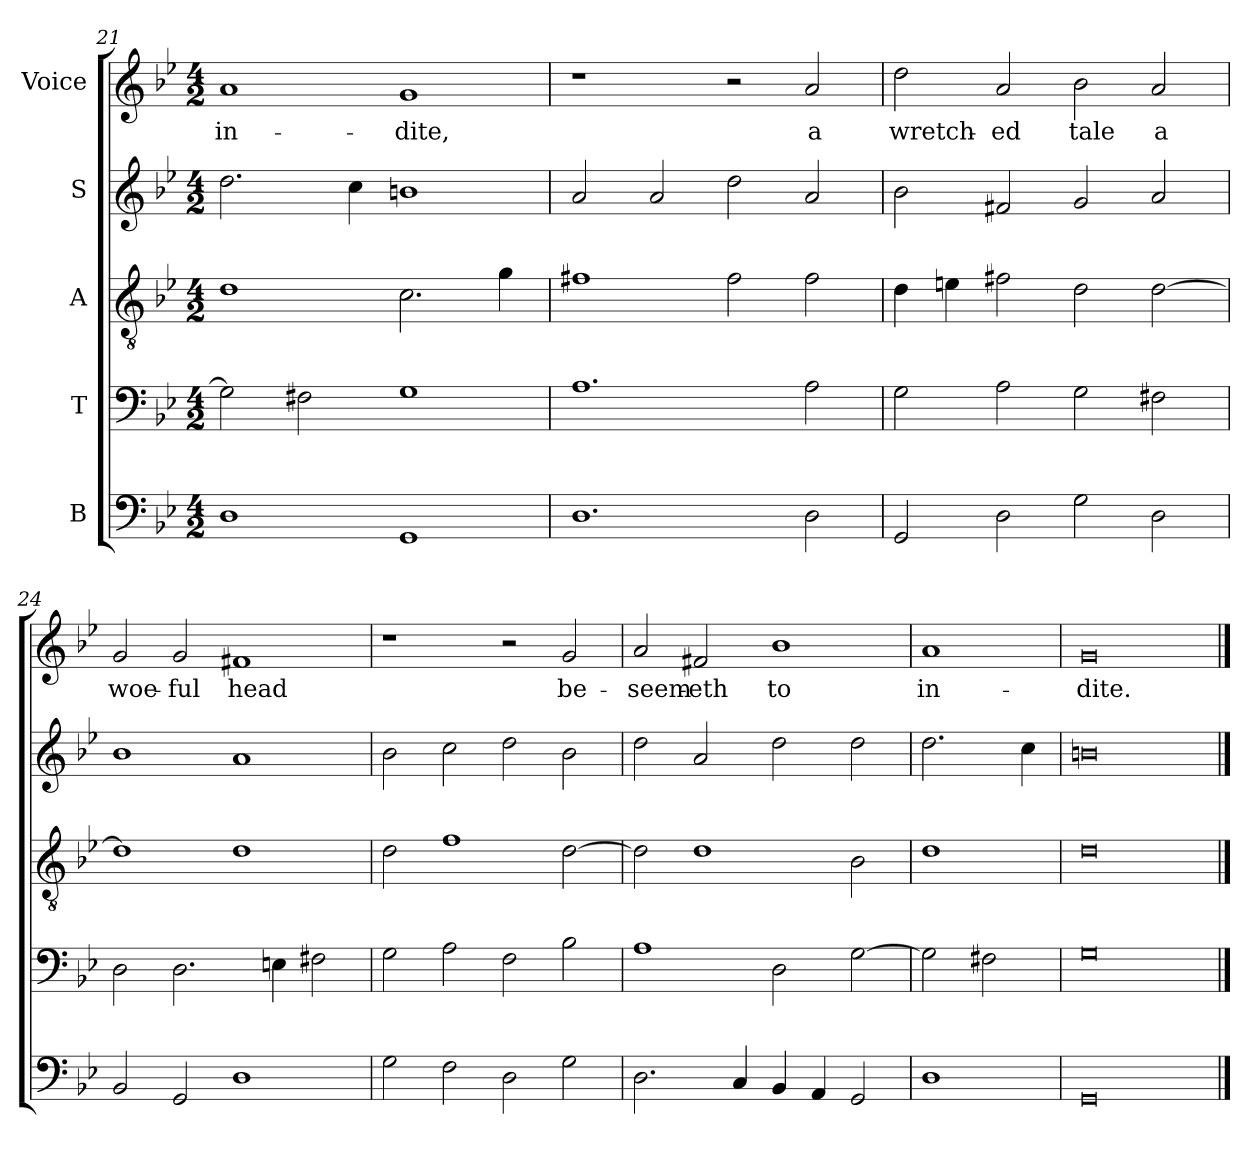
**kern	**kern	**kern	**kern	**kern	**text
*part5	*part4	*part3	*part2	*part1	*part1
*staff5	*staff4	*staff3	*staff2	*staff1	*staff1
*I"B	*I"T	*I"A	*I"S	*I"Voice	*
!!LO:LB:g=z
*clefF4	*clefF4	*clefGv2	*clefG2	*clefG2	*
*k[b-e-]	*k[b-e-]	*k[b-e-]	*k[b-e-]	*k[b-e-]	*
*B-:	*B-:	*B-:	*B-:	*B-:	*
*M4/2	*M4/2	*M4/2	*M4/2	*M4/2	*
=21	=21	=21	=21	=21	=21
!	!	!	!	!	!LO:LY:b
1D	2G\]	1d	2.dd\	1a	in-
.	2F#X\	.	.	.	.
.	.	.	4cc\	.	.
!	!	!	!	!	!LO:LY:b
1GG	1G	2.c\	1bn	1g	-dite,
.	.	4g\	.	.	.
=22	=22	=22	=22	=22	=22
1.D	1.A	1f#X	2a/	1r	.
.	.	.	2a/	.	.
.	.	2f#\	2dd\	2r	.
!	!	!	!	!	!LO:LY:b
2D\	2A\	2f#\	2a/	2a/	a
=23	=23	=23	=23	=23	=23
!	!	!	!	!	!LO:LY:b
2GG/	2G\	4d\	2b-\	2dd\	wretch-
.	.	4en\	.	.	.
!	!	!	!	!	!LO:LY:b
2D\	2A\	2f#X\	2f#X/	2a/	-ed
!	!	!	!	!	!LO:LY:b
2G\	2G\	2d\	2g/	2b-\	tale
!	!	!	!	!	!LO:LY:b
2D\	2F#X\	[2d\	2a/	2a/	a
=24	=24	=24	=24	=24	=24
!	!	!	!	!	!LO:LY:b
2BB-/	2D\	1d]	1b-	2g/	woe-
!	!	!	!	!	!LO:LY:b
2GG/	2.D\	.	.	2g/	-ful
!	!	!	!	!	!LO:LY:b
1D	.	1d	1a	1f#X	head
.	4En\	.	.	.	.
.	2F#X\	.	.	.	.
=25	=25	=25	=25	=25	=25
2G\	2G\	2d\	2b-\	1r	.
2F\	2A\	1f	2cc\	.	.
2D\	2F\	.	2dd\	2r	.
!	!	!	!	!	!LO:LY:b
2G\	2B-\	[2d\	2b-\	2g/	be-
=26	=26	=26	=26	=26	=26
!	!	!	!	!	!LO:LY:b
2.D\	1A	2d\]	2dd\	2a/	-seem-
!	!	!	!	!	!LO:LY:b
.	.	1d	2a/	2f#X/	-eth
4C/	.	.	.	.	.
!	!	!	!	!	!LO:LY:b
4BB-/	2D\	.	2dd\	1b-	to
4AA/	.	.	.	.	.
2GG/	[2G\	2B-\	2dd\	.	.
=27	=27	=27	=27	=27	=27
!	!	!	!	!	!LO:LY:b
1D	2G\]	1d	2.dd\	1a	in-
.	2F#X\	.	.	.	.
.	.	.	4cc\	.	.
=28	=28	=28	=28	=28	=28
!	!	!	!	!	!LO:LY:b
0GG	0G	0d	0bn	0g	-dite.
==	==	==	==	==	==
*-	*-	*-	*-	*-	*-
